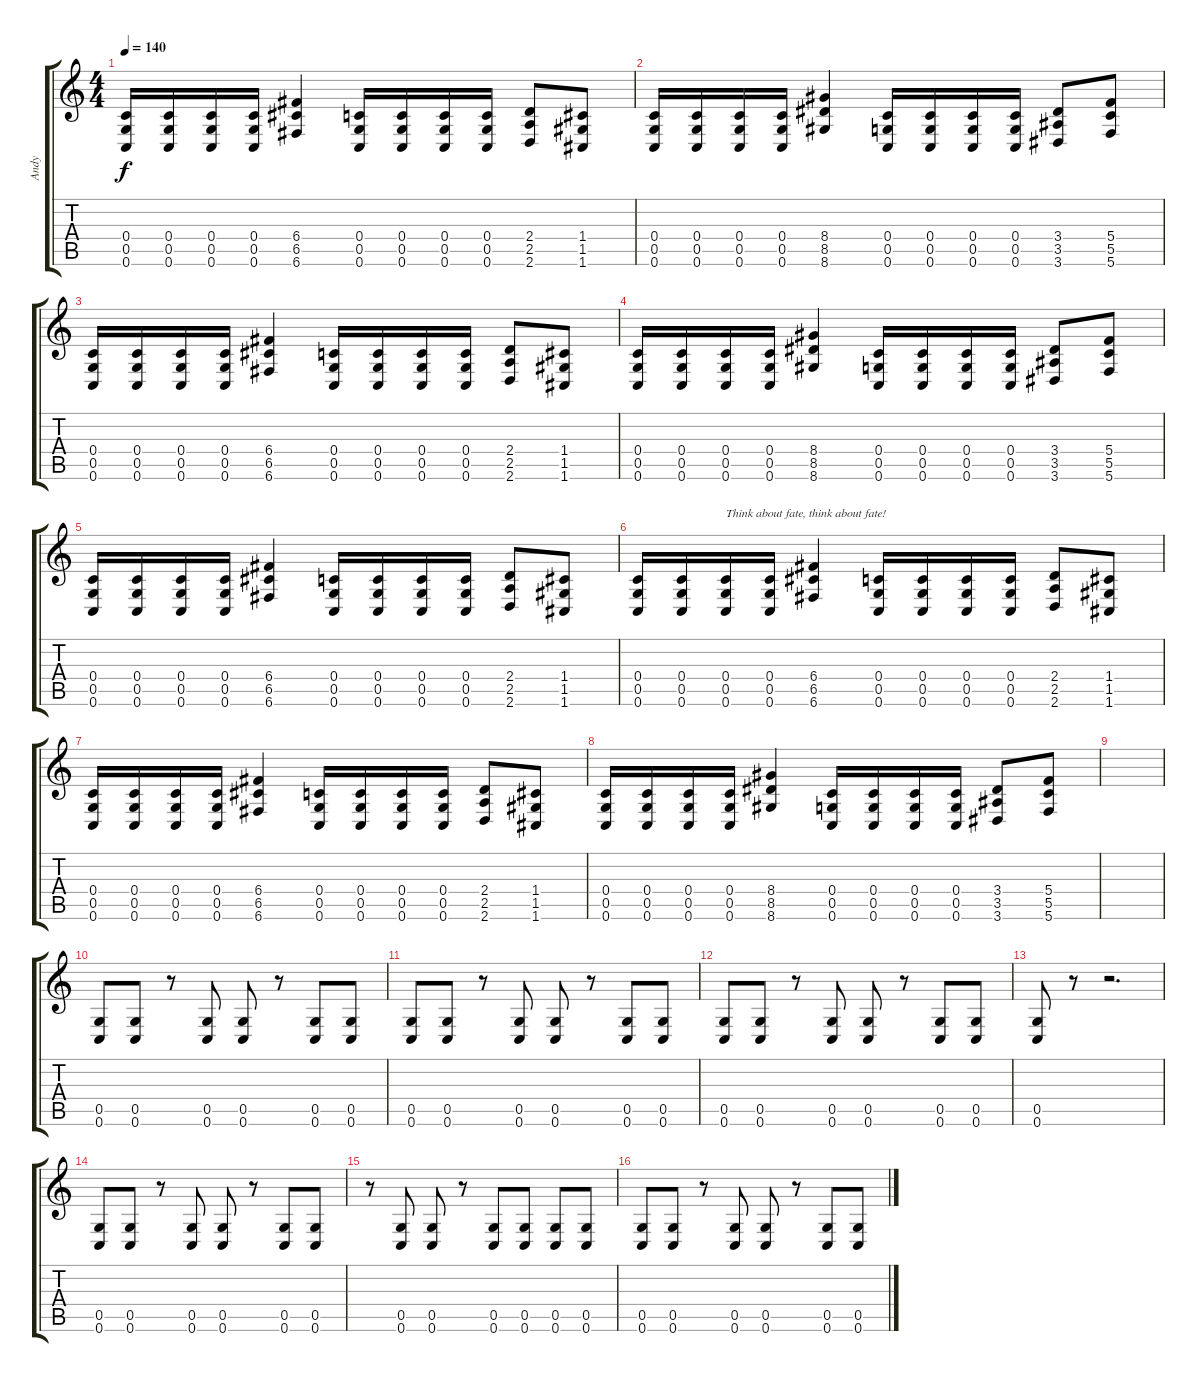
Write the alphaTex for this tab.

\track ("Andy" "Andy") {instrument distortionguitar}
\staff {score tabs}
\tuning (D4 A3 F3 C3 G2 C2) {hide}
\ts (4 4)
\tempo 140
\clef g2
\ks c
(0.4 0.5 0.6).16{dy f} (0.4 0.5 0.6).16 (0.4 0.5 0.6).16 (0.4 0.5 0.6).16 (6.4 6.5 6.6).4 (0.4 0.5 0.6).16 (0.4 0.5 0.6).16 (0.4 0.5 0.6).16 (0.4 0.5 0.6).16 (2.4 2.5 2.6).8 (1.4 1.5 1.6).8 |
(0.4 0.5 0.6).16 (0.4 0.5 0.6).16 (0.4 0.5 0.6).16 (0.4 0.5 0.6).16 (8.4 8.5 8.6).4 (0.4 0.5 0.6).16 (0.4 0.5 0.6).16 (0.4 0.5 0.6).16 (0.4 0.5 0.6).16 (3.4 3.5 3.6).8 (5.4 5.5 5.6).8 |
(0.4 0.5 0.6).16 (0.4 0.5 0.6).16 (0.4 0.5 0.6).16 (0.4 0.5 0.6).16 (6.4 6.5 6.6).4 (0.4 0.5 0.6).16 (0.4 0.5 0.6).16 (0.4 0.5 0.6).16 (0.4 0.5 0.6).16 (2.4 2.5 2.6).8 (1.4 1.5 1.6).8 |
(0.4 0.5 0.6).16 (0.4 0.5 0.6).16 (0.4 0.5 0.6).16 (0.4 0.5 0.6).16 (8.4 8.5 8.6).4 (0.4 0.5 0.6).16 (0.4 0.5 0.6).16 (0.4 0.5 0.6).16 (0.4 0.5 0.6).16 (3.4 3.5 3.6).8 (5.4 5.5 5.6).8 |
(0.4 0.5 0.6).16 (0.4 0.5 0.6).16 (0.4 0.5 0.6).16 (0.4 0.5 0.6).16 (6.4 6.5 6.6).4 (0.4 0.5 0.6).16 (0.4 0.5 0.6).16 (0.4 0.5 0.6).16 (0.4 0.5 0.6).16 (2.4 2.5 2.6).8 (1.4 1.5 1.6).8 |
(0.4 0.5 0.6).16 (0.4 0.5 0.6).16 (0.4 0.5 0.6).16{txt "Think about fate, think about fate!"} (0.4 0.5 0.6).16 (6.4 6.5 6.6).4 (0.4 0.5 0.6).16 (0.4 0.5 0.6).16 (0.4 0.5 0.6).16 (0.4 0.5 0.6).16 (2.4 2.5 2.6).8 (1.4 1.5 1.6).8 |
(0.4 0.5 0.6).16 (0.4 0.5 0.6).16 (0.4 0.5 0.6).16 (0.4 0.5 0.6).16 (6.4 6.5 6.6).4 (0.4 0.5 0.6).16 (0.4 0.5 0.6).16 (0.4 0.5 0.6).16 (0.4 0.5 0.6).16 (2.4 2.5 2.6).8 (1.4 1.5 1.6).8 |
(0.4 0.5 0.6).16 (0.4 0.5 0.6).16 (0.4 0.5 0.6).16 (0.4 0.5 0.6).16 (8.4 8.5 8.6).4 (0.4 0.5 0.6).16 (0.4 0.5 0.6).16 (0.4 0.5 0.6).16 (0.4 0.5 0.6).16 (3.4 3.5 3.6).8 (5.4 5.5 5.6).8 |
|
(0.5 0.6).8 (0.5 0.6).8 r.8 (0.5 0.6).8 (0.5 0.6).8 r.8 (0.5 0.6).8 (0.5 0.6).8 |
(0.5 0.6).8 (0.5 0.6).8 r.8 (0.5 0.6).8 (0.5 0.6).8 r.8 (0.5 0.6).8 (0.5 0.6).8 |
(0.5 0.6).8 (0.5 0.6).8 r.8 (0.5 0.6).8 (0.5 0.6).8 r.8 (0.5 0.6).8 (0.5 0.6).8 |
(0.5 0.6).8 r.8 r.2{d} |
(0.5 0.6).8 (0.5 0.6).8 r.8 (0.5 0.6).8 (0.5 0.6).8 r.8 (0.5 0.6).8 (0.5 0.6).8 |
r.8 (0.5 0.6).8 (0.5 0.6).8 r.8 (0.5 0.6).8 (0.5 0.6).8 (0.5 0.6).8 (0.5 0.6).8 |
(0.5 0.6).8 (0.5 0.6).8 r.8 (0.5 0.6).8 (0.5 0.6).8 r.8 (0.5 0.6).8 (0.5 0.6).8
